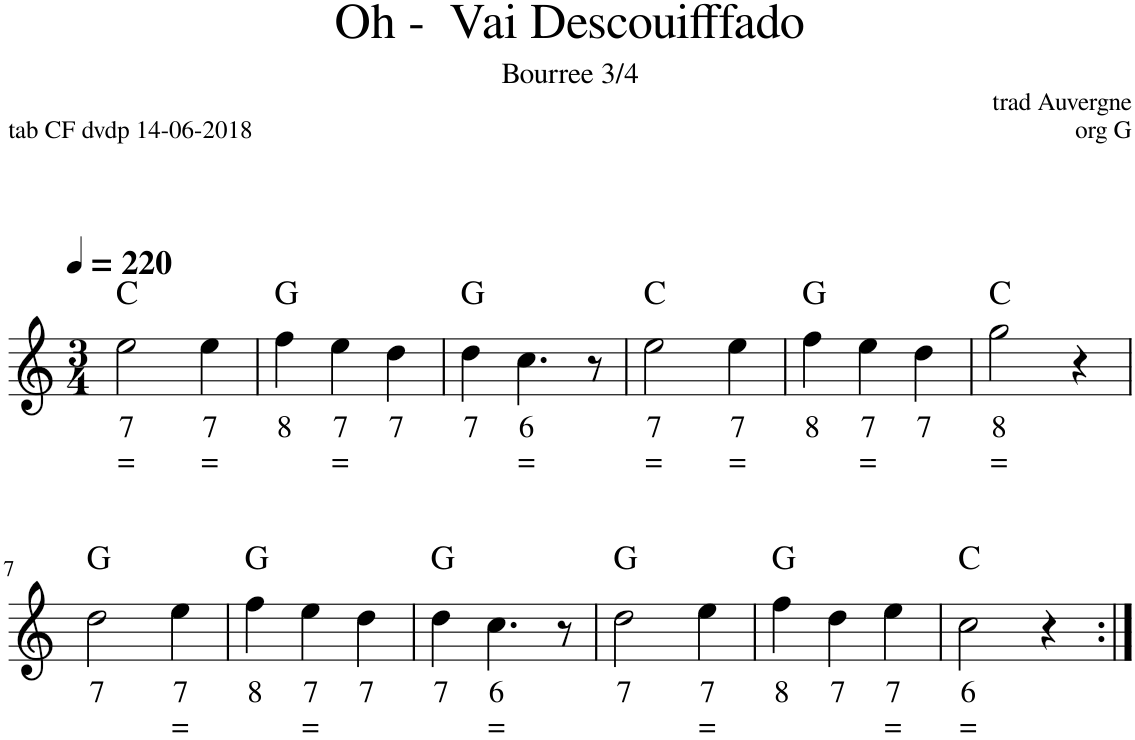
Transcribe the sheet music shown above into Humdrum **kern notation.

**kern	**kern	**text	**text	**harte
*part2	*part1	*part1	*part1	*part1
*staff2	*staff1	*staff1	*staff1	*
*I"Stem	*I"Stem	*	*	*
*stria5	*	*	*	*
*clefG2	*clefG2	*	*	*
*k[]	*k[]	*	*	*
*M3/4	*M3/4	*	*	*
*MM220	*MM220	*	*	*
=1	=1	=1	=1	=1
!	!	!LO:LY:b	!LO:LY:b	!
[2.G	2ee\	7	=	C:maj
!	!	!LO:LY:b	!LO:LY:b	!
.	4ee\	7	=	.
=2	=2	=2	=2	=2
!	!	!LO:LY:b	!	!
2.G_	4ff\	8	.	G:maj
!	!	!LO:LY:b	!LO:LY:b	!
.	4ee\	7	=	.
!	!	!LO:LY:b	!	!
.	4dd\	7	.	.
=3	=3	=3	=3	=3
!	!	!LO:LY:b	!	!
2.G_	4dd\	7	.	G:maj
!	!	!LO:LY:b	!LO:LY:b	!
.	4.cc\	6	=	.
.	8r	.	.	.
=4	=4	=4	=4	=4
!	!	!LO:LY:b	!LO:LY:b	!
2.G_	2ee\	7	=	C:maj
!	!	!LO:LY:b	!LO:LY:b	!
.	4ee\	7	=	.
=5	=5	=5	=5	=5
!	!	!LO:LY:b	!	!
2.G_	4ff\	8	.	G:maj
!	!	!LO:LY:b	!LO:LY:b	!
.	4ee\	7	=	.
!	!	!LO:LY:b	!	!
.	4dd\	7	.	.
=6	=6	=6	=6	=6
!	!	!LO:LY:b	!LO:LY:b	!
2.G_	2gg\	8	=	C:maj
.	4r	.	.	.
!!LO:LB:g=z
=7	=7	=7	=7	=7
!	!	!LO:LY:b	!	!
2.G_	2dd\	7	.	G:maj
!	!	!LO:LY:b	!LO:LY:b	!
.	4ee\	7	=	.
=8	=8	=8	=8	=8
!	!	!LO:LY:b	!	!
2.G_	4ff\	8	.	G:maj
!	!	!LO:LY:b	!LO:LY:b	!
.	4ee\	7	=	.
!	!	!LO:LY:b	!	!
.	4dd\	7	.	.
=9	=9	=9	=9	=9
!	!	!LO:LY:b	!	!
2.G_	4dd\	7	.	G:maj
!	!	!LO:LY:b	!LO:LY:b	!
.	4.cc\	6	=	.
.	8r	.	.	.
=10	=10	=10	=10	=10
!	!	!LO:LY:b	!	!
2.G_	2dd\	7	.	G:maj
!	!	!LO:LY:b	!LO:LY:b	!
.	4ee\	7	=	.
=11	=11	=11	=11	=11
!	!	!LO:LY:b	!	!
2.G_	4ff\	8	.	G:maj
!	!	!LO:LY:b	!	!
.	4dd\	7	.	.
!	!	!LO:LY:b	!LO:LY:b	!
.	4ee\	7	=	.
=12	=12	=12	=12	=12
!	!	!LO:LY:b	!LO:LY:b	!
2.G]	2cc\	6	=	C:maj
.	4r	.	.	.
=:|!	=:|!	=:|!	=:|!	=:|!
*-	*-	*-	*-	*-
